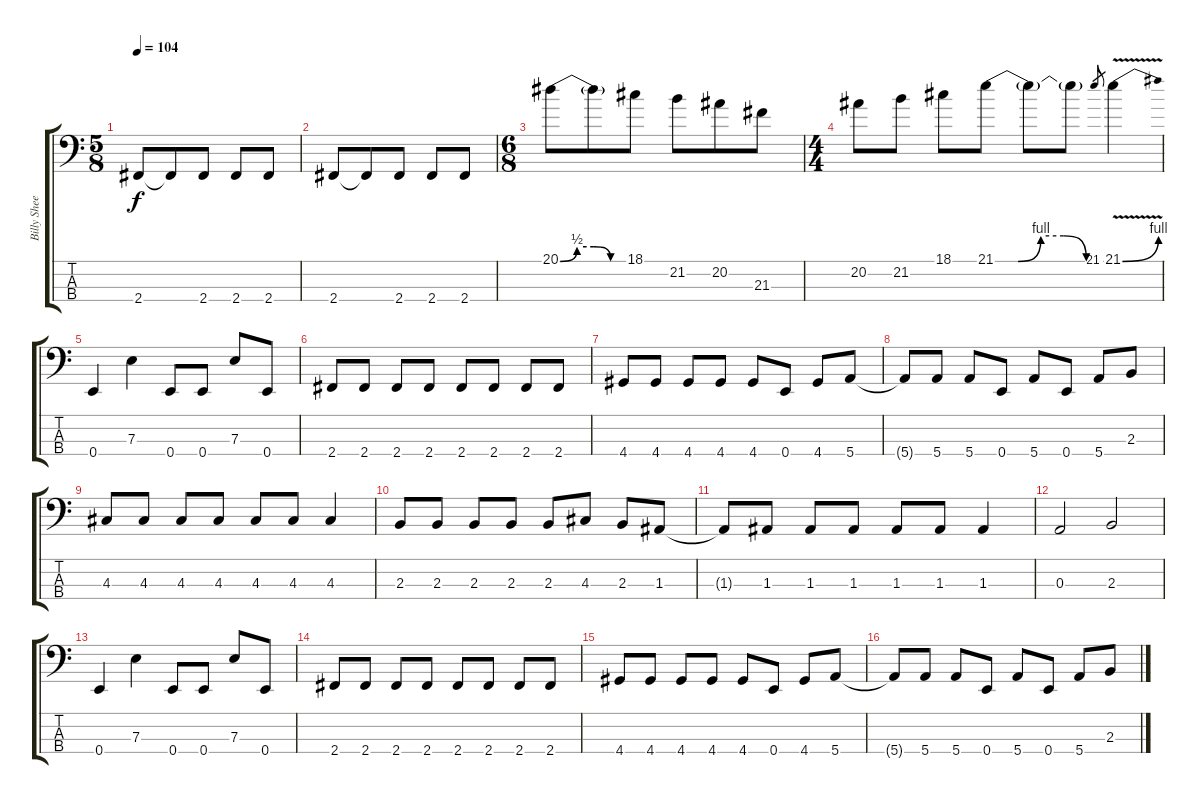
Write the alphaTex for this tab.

\track ("Billy Sheehan" "Billy Shee") {instrument electricbassfinger}
\staff {score tabs}
\tuning (G2 D2 A1 E1) {hide}
\ts (5 8)
\tempo 104
\clef f4
\ks c
2.4.8{dy f} 2.4{t}.8 2.4.8 2.4.8 2.4.8 |
2.4.8 2.4{t}.8 2.4.8 2.4.8 2.4.8 |
\ts (6 8)
20.1{be (custom 0 0 15 2 30 2 45 0 60 0)}.8 20.1{t}.8 18.1.8 21.2.8 20.2.8 21.3.8 |
\ts (4 4)
20.2.8 21.2.8 18.1.8 21.1{be (custom 0 0 15 0 30 4 45 4 60 0)}.8 21.1{t}.8 21.1{t}.8 21.1.8{gr} 21.1{be (bend 0 0 60 4) v}.4 |
0.4.4 7.3.4 0.4.8 0.4.8 7.3.8 0.4.8 |
2.4.8 2.4.8 2.4.8 2.4.8 2.4.8 2.4.8 2.4.8 2.4.8 |
4.4.8 4.4.8 4.4.8 4.4.8 4.4.8 0.4.8 4.4.8 5.4.8 |
5.4{t}.8 5.4.8 5.4.8 0.4.8 5.4.8 0.4.8 5.4.8 2.3.8 |
4.3.8 4.3.8 4.3.8 4.3.8 4.3.8 4.3.8 4.3.4 |
2.3.8 2.3.8 2.3.8 2.3.8 2.3.8 4.3.8 2.3.8 1.3.8 |
1.3{t}.8 1.3.8 1.3.8 1.3.8 1.3.8 1.3.8 1.3.4 |
0.3.2 2.3.2 |
0.4.4 7.3.4 0.4.8 0.4.8 7.3.8 0.4.8 |
2.4.8 2.4.8 2.4.8 2.4.8 2.4.8 2.4.8 2.4.8 2.4.8 |
4.4.8 4.4.8 4.4.8 4.4.8 4.4.8 0.4.8 4.4.8 5.4.8 |
5.4{t}.8 5.4.8 5.4.8 0.4.8 5.4.8 0.4.8 5.4.8 2.3.8
